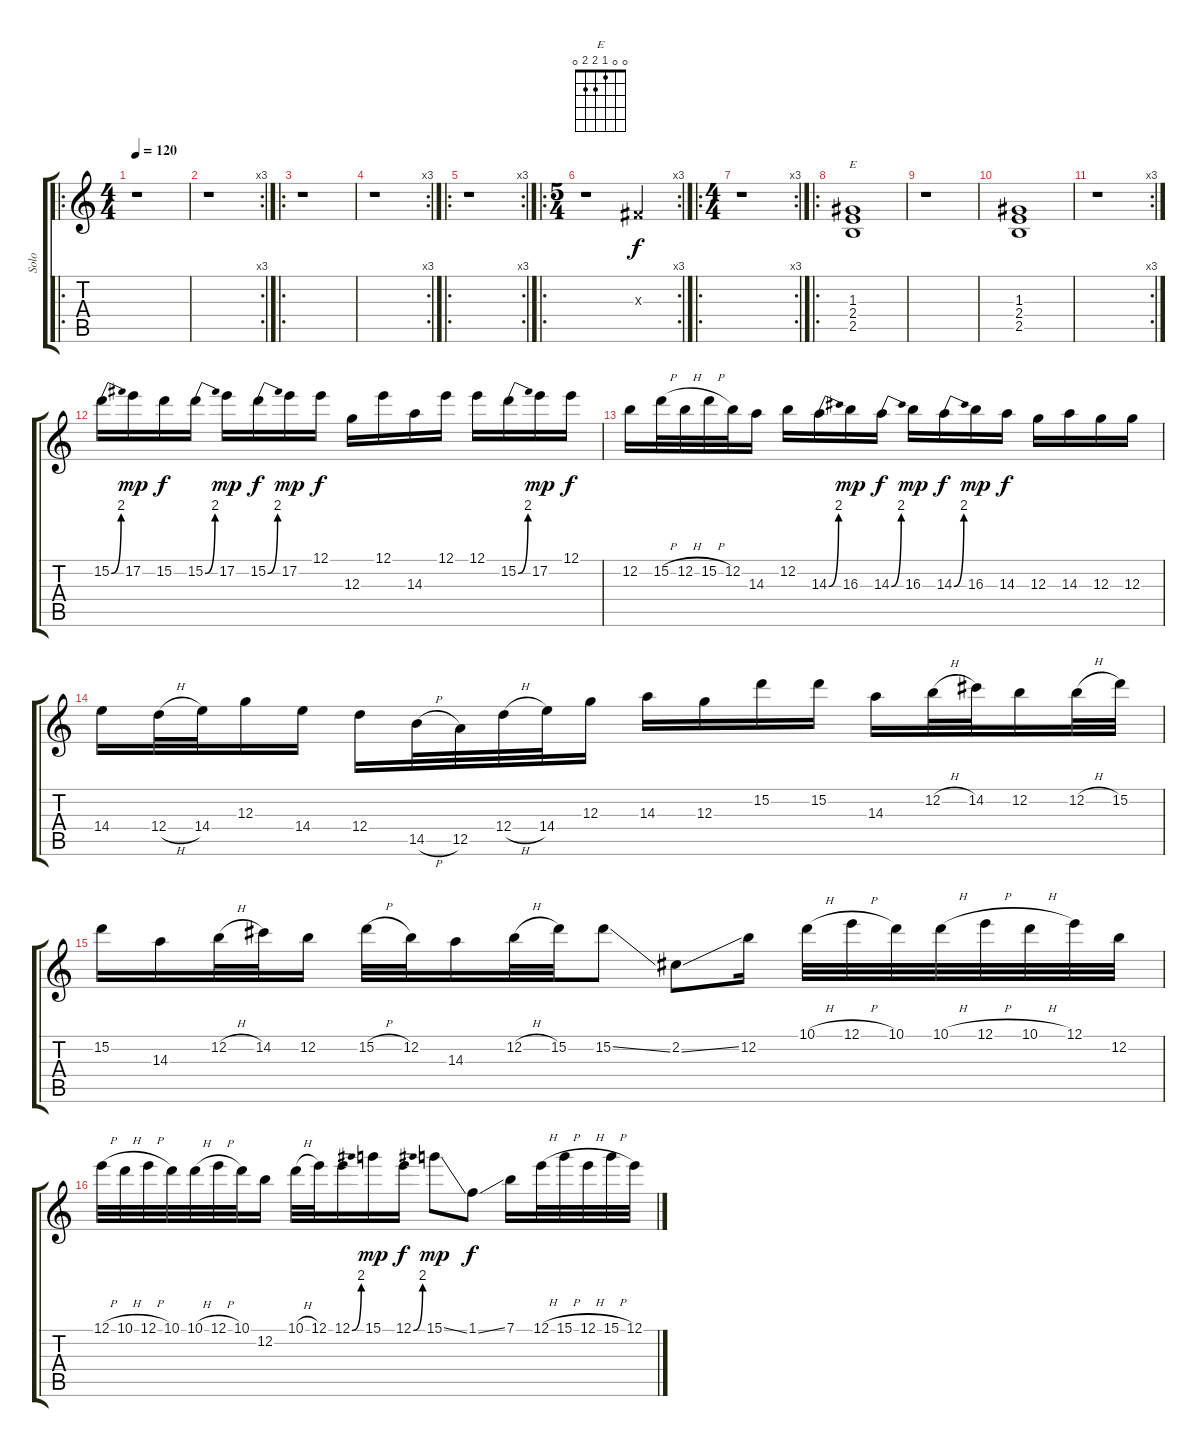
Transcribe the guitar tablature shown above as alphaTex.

\track ("Solo" "Solo") {instrument distortionguitar}
\staff {score tabs}
\tuning (E4 B3 G3 D3 A2 E2) {hide}
\chord ("E" 0 0 1 2 2 0)
\ro
\ts (4 4)
\tempo 120
\clef g2
\ks c
r.1{dy f instrument distortionguitar} |
\rc 3
r.1 |
\ro
r.1 |
\rc 3
r.1 |
\ro
\rc 3
r.1 |
\ro
\rc 3
\ts (5 4)
r.1 -1.3{x}.4 |
\ro
\rc 3
\ts (4 4)
r.1 |
\ro
(1.3 2.4 2.5).1{ch "E"} |
r.1 |
(1.3 2.4 2.5).1 |
\rc 3
r.1 |
15.2{be (bend 0 0 60 8)}.16 17.2.16{dy mp} 15.2.16{dy f} 15.2{be (bend 0 0 60 8)}.16 17.2.16{dy mp} 15.2{be (bend 0 0 60 8)}.16{dy f} 17.2.16{dy mp} 12.1.16{dy f} 12.3.16 12.1.16 14.3.16 12.1.16 12.1.16 15.2{be (bend 0 0 60 8)}.16 17.2.16{dy mp} 12.1.16{dy f} |
12.2.16 15.2{h}.32 12.2{h}.32 15.2{h}.32 12.2.32 14.3.16 12.2.16 14.3{be (bend 0 0 60 8)}.16 16.3.16{dy mp} 14.3{be (bend 0 0 60 8)}.16{dy f} 16.3.16{dy mp} 14.3{be (bend 0 0 60 8)}.16{dy f} 16.3.16{dy mp} 14.3.16{dy f} 12.3.16 14.3.16 12.3.16 12.3.16 |
14.4.16 12.4{h}.32 14.4.32 12.3.16 14.4.16 12.4.16 14.5{h}.32 12.5.32 12.4{h}.32 14.4.32 12.3.16 14.3.16 12.3.16 15.2.16 15.2.16 14.3.16 12.2{h}.32 14.2.32 12.2.16 12.2{h}.32 15.2.32 |
15.2.16 14.3.16 12.2{h}.32 14.2.32 12.2.16 15.2{h}.32 12.2.32 14.3.16 12.2{h}.32 15.2.32 15.2{ss}.8 2.2{ss}.8 12.2.16 10.1{h}.32 12.1{h}.32 10.1.32 10.1{h}.32 12.1{h}.32 10.1{h}.32 12.1.32 12.2.32 |
12.1{h}.32 10.1{h}.32 12.1{h}.32 10.1.32 10.1{h}.32 12.1{h}.32 10.1.32 12.2.16 10.1{h}.32 12.1.32 12.1{be (bend 0 0 60 8)}.16 15.1.16{dy mp} 12.1{be (bend 0 0 60 8)}.16{dy f} 15.1{ss}.8{dy mp} 1.1{ss}.8{dy f} 7.1.16 12.1{h}.32 15.1{h}.32 12.1{h}.32 15.1{h}.32 12.1{h}.32
